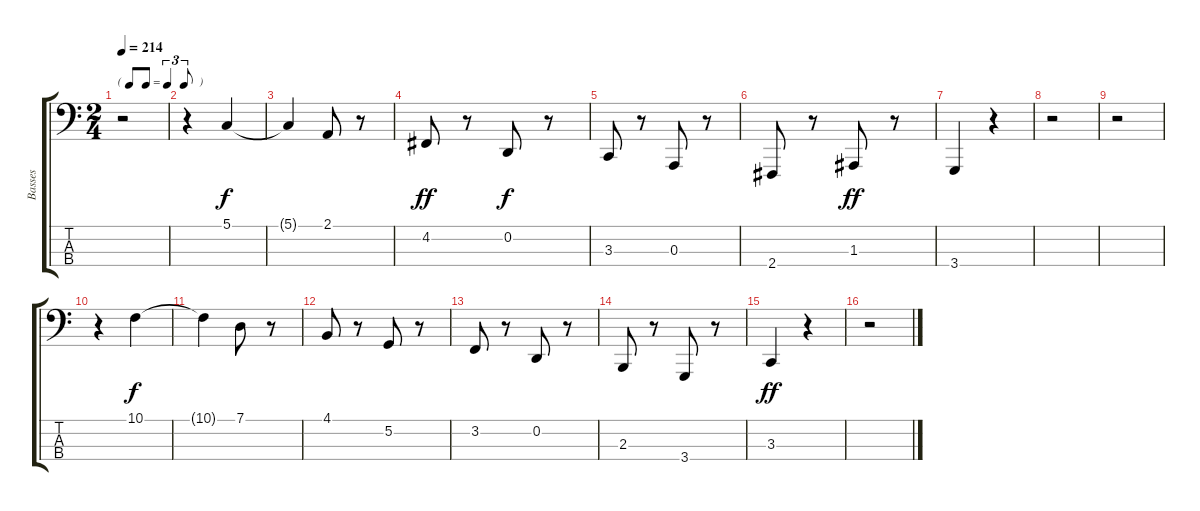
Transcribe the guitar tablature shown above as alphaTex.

\track ("Basses" "Basses") {instrument stringensemble1}
\staff {score tabs}
\tuning (G2 D2 A1 E1) {hide}
\ts (2 4)
\tf triplet8th
\tempo 214
\clef f4
\ks c
r.2{dy ff} |
r.4 5.1.4{dy f} |
5.1{t}.4 2.1.8 r.8 |
4.2.8{dy ff} r.8 0.2.8{dy f} r.8 |
3.3.8 r.8 0.3.8 r.8 |
2.4.8 r.8 1.3.8{dy ff} r.8 |
3.4.4 r.4 |
r.2 |
r.2 |
r.4 10.1.4{dy f} |
10.1{t}.4 7.1.8 r.8 |
4.1.8 r.8 5.2.8 r.8 |
3.2.8 r.8 0.2.8 r.8 |
2.3.8 r.8 3.4.8 r.8 |
3.3.4{dy ff} r.4 |
r.2
